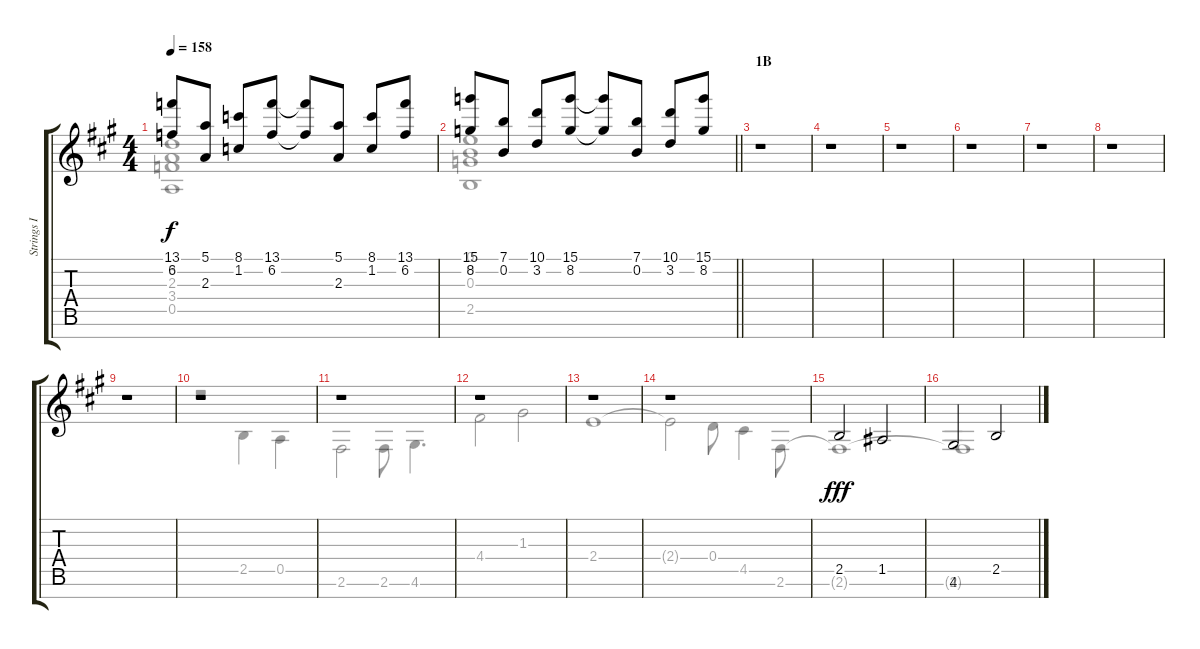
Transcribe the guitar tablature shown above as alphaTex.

\track ("Strings I" "Strings I") {instrument stringensemble1}
\staff {score tabs}
\tuning (E5 B4 G4 D4 A3 E3 B2) {hide}
\voice
\ts (4 4)
\tempo 158
\clef g2
\ks a
(13.1 6.2).8{dy f} (5.1 2.3).8 (8.1 1.2).8 (13.1 6.2).8 (13.1{t} 6.2{t}).8 (5.1 2.3).8 (8.1 1.2).8 (13.1 6.2).8 |
\barLineRight lightlight
(15.1 8.2).8 (7.1 0.2).8 (10.1 3.2).8 (15.1 8.2).8 (15.1{t} 8.2{t}).8 (7.1 0.2).8 (10.1 3.2).8 (15.1 8.2).8 |
\section ("" "1B")
r.1 |
r.1 |
r.1 |
r.1 |
r.1 |
r.1 |
r.1 |
r.1 |
r.1 |
r.1 |
r.1 |
r.1 |
2.5.2{dy fff} 1.5.2 |
4.6.2 2.5.2
\voice
\clef g2
\ottava regular
\simile none
\ks a
(3.2 2.3 3.4 0.5).1{dy f} |
\barLineRight lightlight
(0.1 0.2 0.3 2.5).1 |
|
|
|
|
|
|
|
r.2 2.5.4 0.5.4 |
2.6.2 2.6.8 4.6.4{d} |
4.4.2 1.3.2 |
2.4.1 |
2.4{t}.2 0.4.8 4.5.4 2.6.8 |
2.6{t}.1 |
2.6{t}.1
